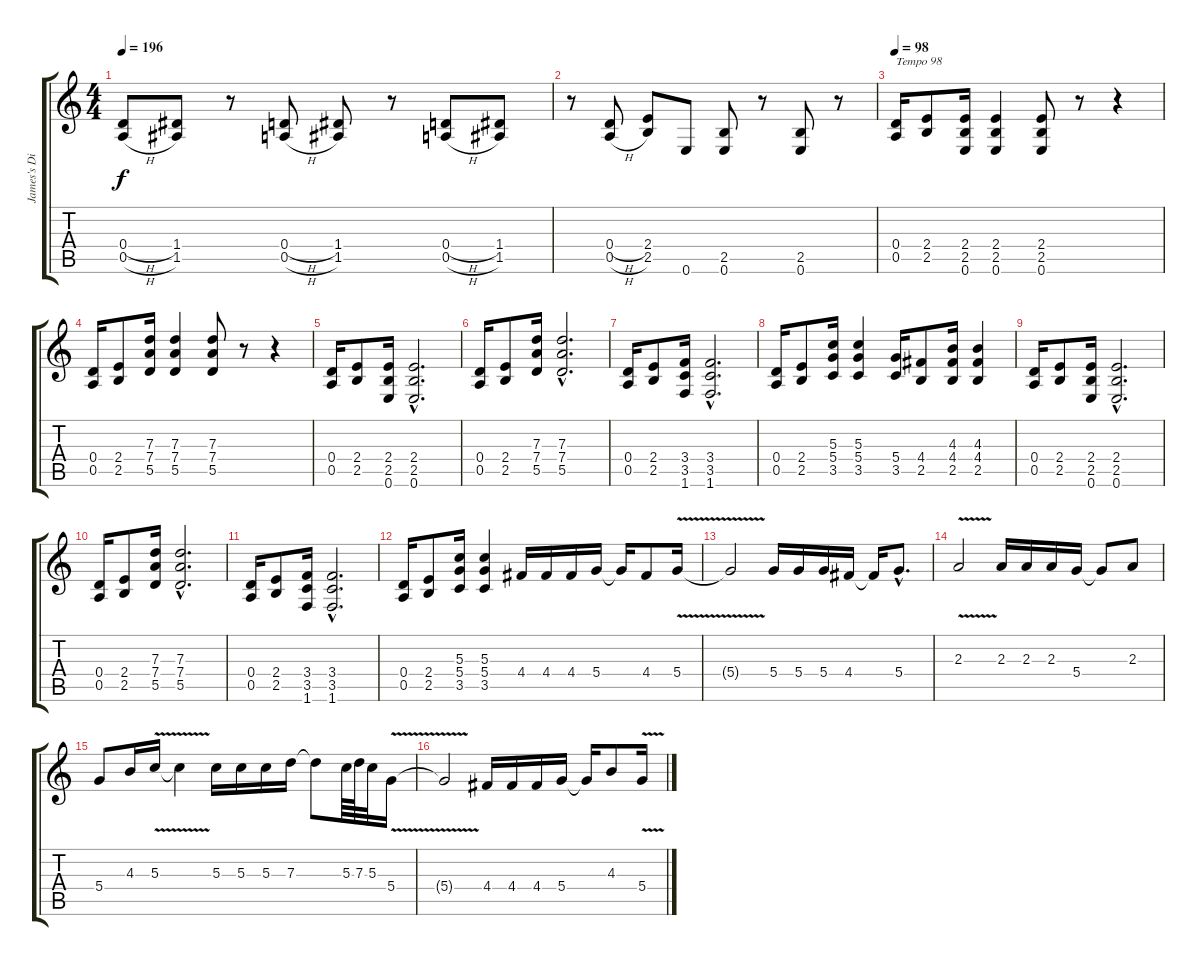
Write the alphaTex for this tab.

\track ("James's Distorsion" "James's Di") {instrument distortionguitar}
\staff {score tabs}
\tuning (E4 B3 G3 D3 A2 E2) {hide}
\ts (4 4)
\tempo 196
\clef g2
\ks c
(0.4{h} 0.5{h}).8{dy f} (1.4 1.5).8 r.8 (0.4{h} 0.5{h}).8 (1.4 1.5).8 r.8 (0.4{h} 0.5{h}).8 (1.4 1.5).8 |
r.8 (0.4{h} 0.5{h}).8 (2.4 2.5).8 0.6.8 (2.5 0.6).8 r.8 (2.5 0.6).8 r.8 |
\tempo 98
(0.4 0.5).16{txt "Tempo 98"} (2.4 2.5).8 (2.4 2.5 0.6).16 (2.4 2.5 0.6).4 (2.4 2.5 0.6).8 r.8 r.4 |
(0.4 0.5).16 (2.4 2.5).8 (7.3 7.4 5.5).16 (7.3 7.4 5.5).4 (7.3 7.4 5.5).8 r.8 r.4 |
(0.4 0.5).16 (2.4 2.5).8 (2.4 2.5 0.6).16 (2.4{hac} 2.5{hac} 0.6{hac}).2{d} |
(0.4 0.5).16 (2.4 2.5).8 (7.3 7.4 5.5).16 (7.3{hac} 7.4{hac} 5.5{hac}).2{d} |
(0.4 0.5).16 (2.4 2.5).8 (3.4 3.5 1.6).16 (3.4{hac} 3.5{hac} 1.6{hac}).2{d} |
(0.4 0.5).16 (2.4 2.5).8 (5.3 5.4 3.5).16 (5.3 5.4 3.5).4 (5.4 3.5).16 (4.4 2.5).8 (4.3 4.4 2.5).16 (4.3 4.4 2.5).4 |
(0.4 0.5).16 (2.4 2.5).8 (2.4 2.5 0.6).16 (2.4{hac} 2.5{hac} 0.6{hac}).2{d} |
(0.4 0.5).16 (2.4 2.5).8 (7.3 7.4 5.5).16 (7.3{hac} 7.4{hac} 5.5{hac}).2{d} |
(0.4 0.5).16 (2.4 2.5).8 (3.4 3.5 1.6).16 (3.4{hac} 3.5{hac} 1.6{hac}).2{d} |
(0.4 0.5).16 (2.4 2.5).8 (5.3 5.4 3.5).16 (5.3 5.4 3.5).4 4.4.16 4.4.16 4.4.16 5.4.16 5.4{t}.16 4.4.8 5.4{v}.16 |
5.4{t}.2 5.4.16 5.4.16 5.4.16 4.4.16 4.4{t}.16 5.4{hac}.8{d} |
2.3{v}.2 2.3.16 2.3.16 2.3.16 5.4.16 5.4{t}.8 2.3.8 |
5.4.8 4.3.16 5.3{v}.16 5.3{t}.4 5.3.16 5.3.16 5.3.16 7.3.16 7.3{t}.8 5.3.64 7.3.64 5.3.32 5.4{v}.16 |
5.4{t}.2 4.4.16 4.4.16 4.4.16 5.4.16 5.4{t}.16 4.3.8 5.4{v}.16
